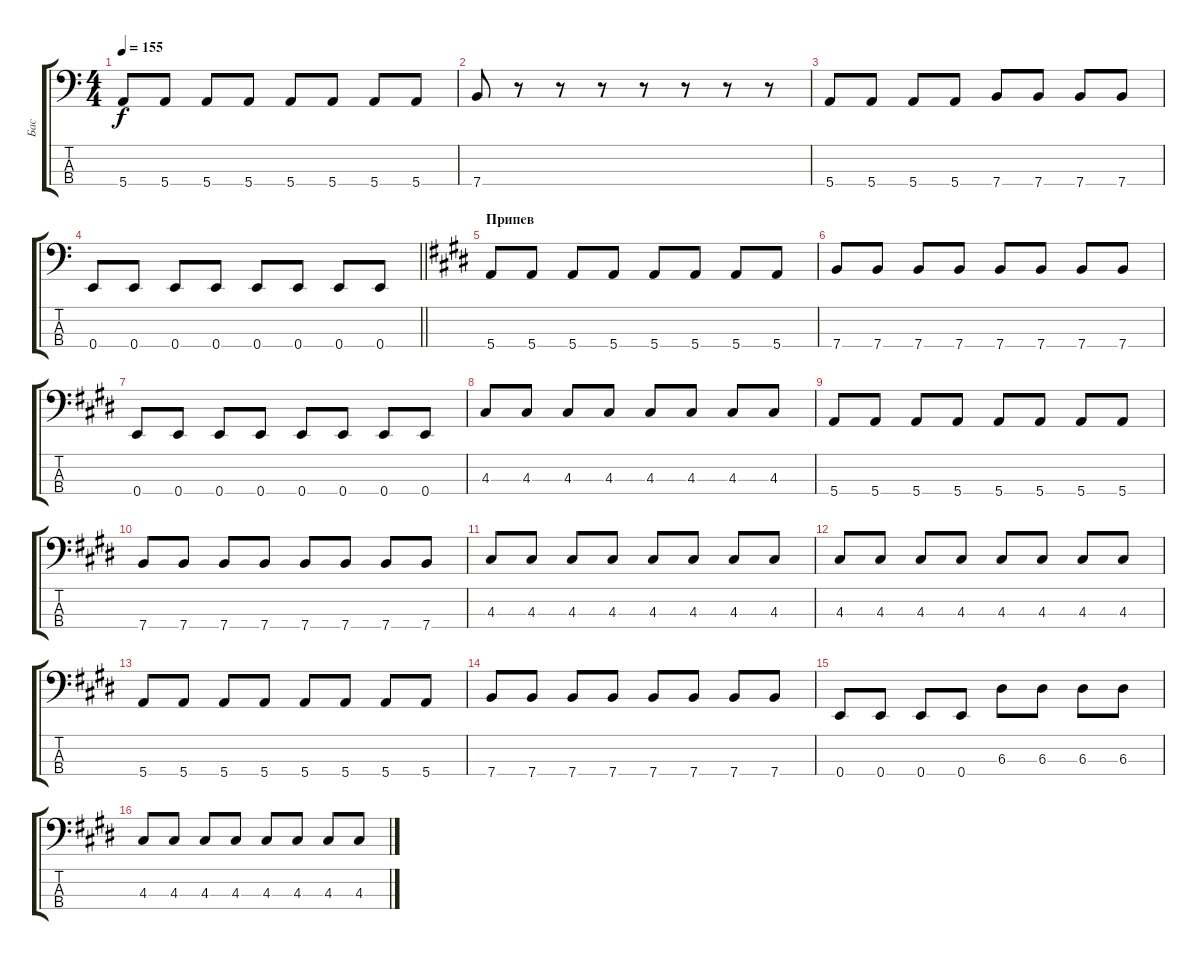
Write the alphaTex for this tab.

\track ("Бас" "Бас") {instrument electricbassfinger}
\staff {score tabs}
\tuning (G2 D2 A1 E1) {hide}
\ts (4 4)
\tempo 155
\clef f4
\ks c
5.4.8{dy f} 5.4.8 5.4.8 5.4.8 5.4.8 5.4.8 5.4.8 5.4.8 |
7.4.8 r.8 r.8 r.8 r.8 r.8 r.8 r.8 |
5.4.8 5.4.8 5.4.8 5.4.8 7.4.8 7.4.8 7.4.8 7.4.8 |
\barLineRight lightlight
0.4.8 0.4.8 0.4.8 0.4.8 0.4.8 0.4.8 0.4.8 0.4.8 |
\section ("" "Припев")
\ks e
5.4.8 5.4.8 5.4.8 5.4.8 5.4.8 5.4.8 5.4.8 5.4.8 |
7.4.8 7.4.8 7.4.8 7.4.8 7.4.8 7.4.8 7.4.8 7.4.8 |
0.4.8 0.4.8 0.4.8 0.4.8 0.4.8 0.4.8 0.4.8 0.4.8 |
4.3.8 4.3.8 4.3.8 4.3.8 4.3.8 4.3.8 4.3.8 4.3.8 |
5.4.8 5.4.8 5.4.8 5.4.8 5.4.8 5.4.8 5.4.8 5.4.8 |
7.4.8 7.4.8 7.4.8 7.4.8 7.4.8 7.4.8 7.4.8 7.4.8 |
4.3.8 4.3.8 4.3.8 4.3.8 4.3.8 4.3.8 4.3.8 4.3.8 |
4.3.8 4.3.8 4.3.8 4.3.8 4.3.8 4.3.8 4.3.8 4.3.8 |
5.4.8 5.4.8 5.4.8 5.4.8 5.4.8 5.4.8 5.4.8 5.4.8 |
7.4.8 7.4.8 7.4.8 7.4.8 7.4.8 7.4.8 7.4.8 7.4.8 |
0.4.8 0.4.8 0.4.8 0.4.8 6.3.8 6.3.8 6.3.8 6.3.8 |
4.3.8 4.3.8 4.3.8 4.3.8 4.3.8 4.3.8 4.3.8 4.3.8
